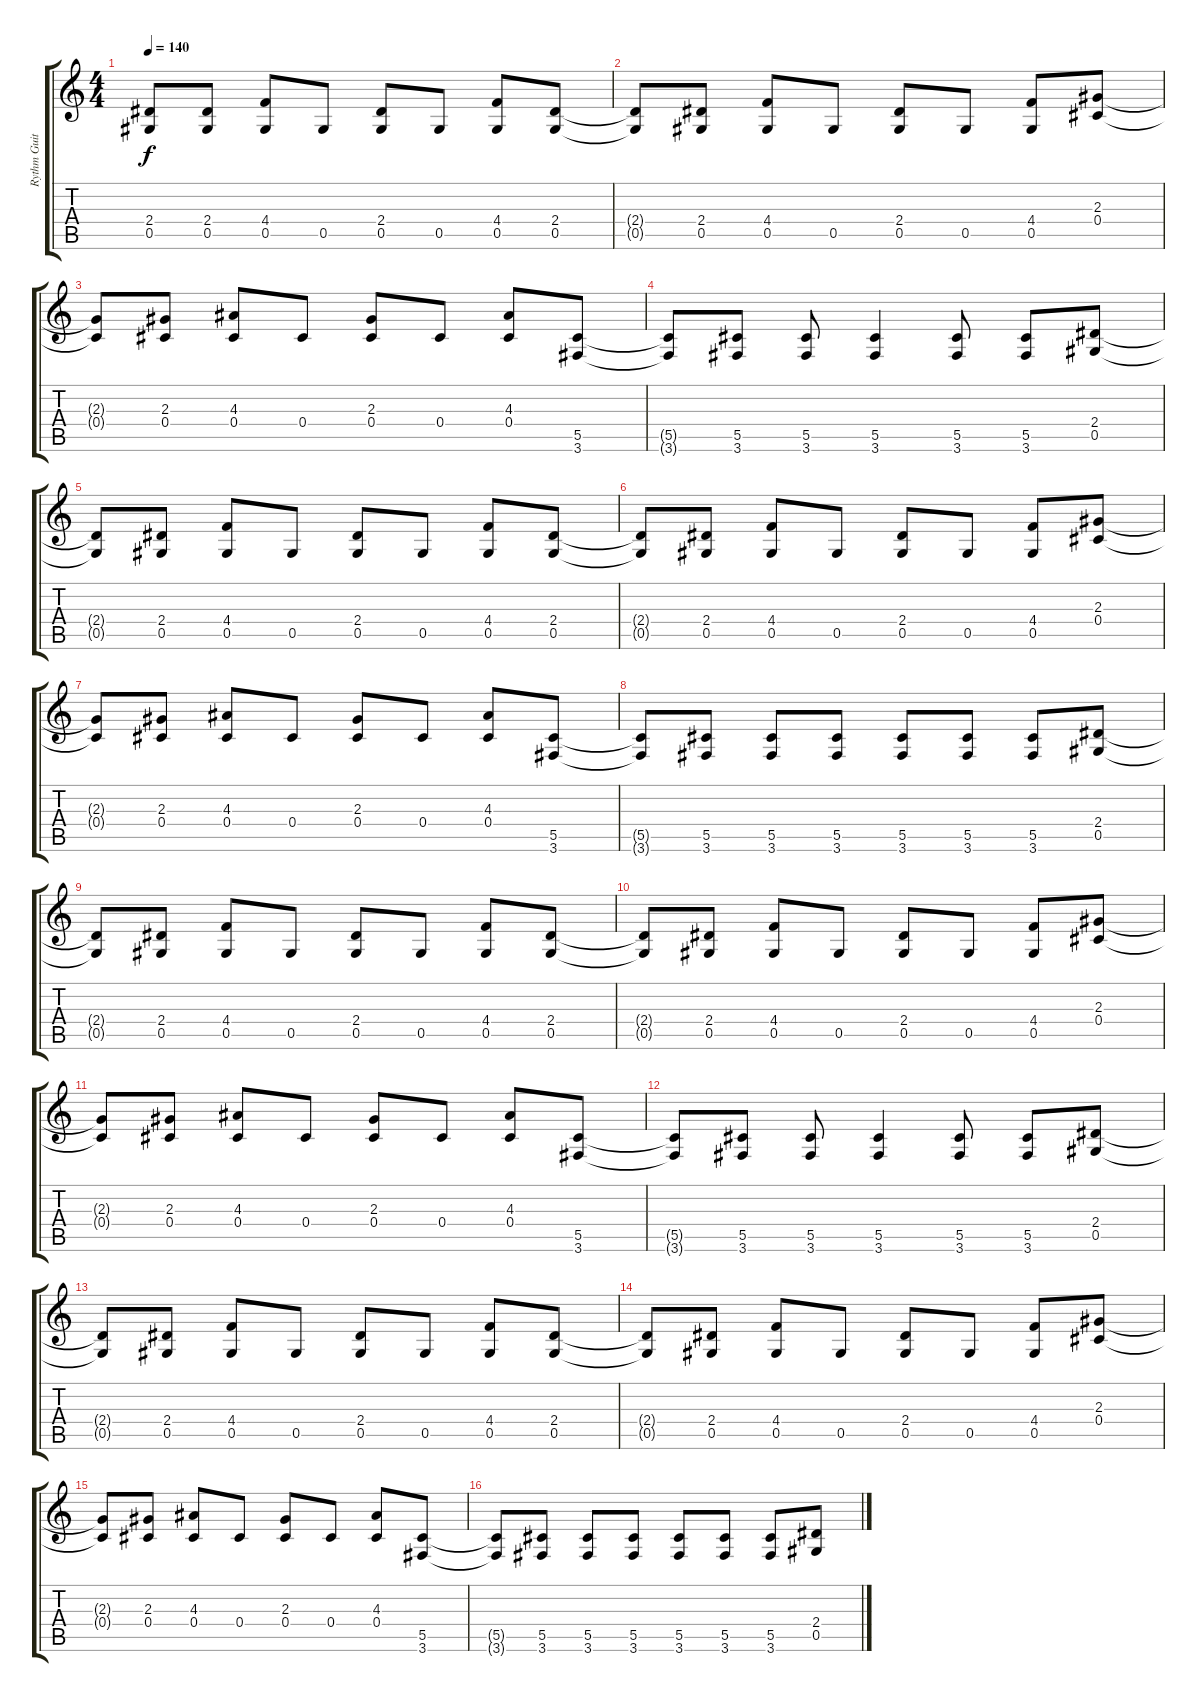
\track ("Rythm Guitar" "Rythm Guit") {instrument distortionguitar}
\staff {score tabs}
\tuning (Eb4 Bb3 Gb3 Db3 Ab2 Eb2) {hide}
\ts (4 4)
\tempo 140
\clef g2
\ks c
(2.4{t} 0.5{t}).8{dy f} (2.4 0.5).8 (4.4 0.5).8 0.5.8 (2.4 0.5).8 0.5.8 (4.4 0.5).8 (2.4 0.5).8 |
(2.4{t} 0.5{t}).8 (2.4 0.5).8 (4.4 0.5).8 0.5.8 (2.4 0.5).8 0.5.8 (4.4 0.5).8 (2.3 0.4).8 |
(2.3{t} 0.4{t}).8 (2.3 0.4).8 (4.3 0.4).8 0.4.8 (2.3 0.4).8 0.4.8 (4.3 0.4).8 (5.5 3.6).8 |
(5.5{t} 3.6{t}).8 (5.5 3.6).8 (5.5 3.6).8 (5.5 3.6).4 (5.5 3.6).8 (5.5 3.6).8 (2.4 0.5).8 |
(2.4{t} 0.5{t}).8 (2.4 0.5).8 (4.4 0.5).8 0.5.8 (2.4 0.5).8 0.5.8 (4.4 0.5).8 (2.4 0.5).8 |
(2.4{t} 0.5{t}).8 (2.4 0.5).8 (4.4 0.5).8 0.5.8 (2.4 0.5).8 0.5.8 (4.4 0.5).8 (2.3 0.4).8 |
(2.3{t} 0.4{t}).8 (2.3 0.4).8 (4.3 0.4).8 0.4.8 (2.3 0.4).8 0.4.8 (4.3 0.4).8 (5.5 3.6).8 |
(5.5{t} 3.6{t}).8 (5.5 3.6).8 (5.5 3.6).8 (5.5 3.6).8 (5.5 3.6).8 (5.5 3.6).8 (5.5 3.6).8 (2.4 0.5).8 |
(2.4{t} 0.5{t}).8 (2.4 0.5).8 (4.4 0.5).8 0.5.8 (2.4 0.5).8 0.5.8 (4.4 0.5).8 (2.4 0.5).8 |
(2.4{t} 0.5{t}).8 (2.4 0.5).8 (4.4 0.5).8 0.5.8 (2.4 0.5).8 0.5.8 (4.4 0.5).8 (2.3 0.4).8 |
(2.3{t} 0.4{t}).8 (2.3 0.4).8 (4.3 0.4).8 0.4.8 (2.3 0.4).8 0.4.8 (4.3 0.4).8 (5.5 3.6).8 |
(5.5{t} 3.6{t}).8 (5.5 3.6).8 (5.5 3.6).8 (5.5 3.6).4 (5.5 3.6).8 (5.5 3.6).8 (2.4 0.5).8 |
(2.4{t} 0.5{t}).8 (2.4 0.5).8 (4.4 0.5).8 0.5.8 (2.4 0.5).8 0.5.8 (4.4 0.5).8 (2.4 0.5).8 |
(2.4{t} 0.5{t}).8 (2.4 0.5).8 (4.4 0.5).8 0.5.8 (2.4 0.5).8 0.5.8 (4.4 0.5).8 (2.3 0.4).8 |
(2.3{t} 0.4{t}).8 (2.3 0.4).8 (4.3 0.4).8 0.4.8 (2.3 0.4).8 0.4.8 (4.3 0.4).8 (5.5 3.6).8 |
(5.5{t} 3.6{t}).8 (5.5 3.6).8 (5.5 3.6).8 (5.5 3.6).8 (5.5 3.6).8 (5.5 3.6).8 (5.5 3.6).8 (2.4 0.5).8
